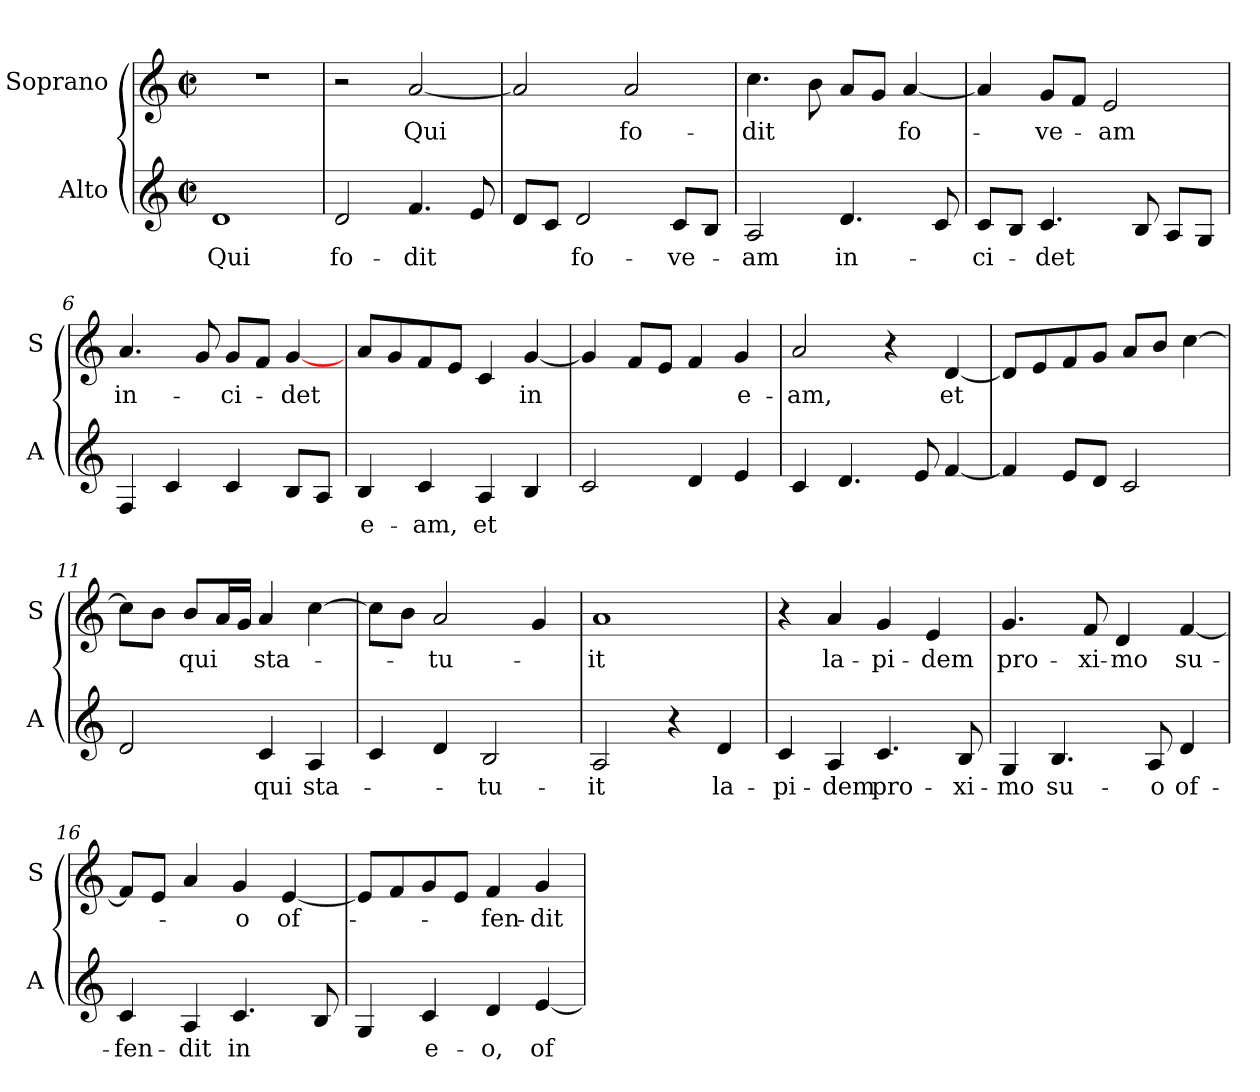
**kern	**text	**kern	**text
*part2	*part2	*part1	*part1
*staff2	*staff2	*staff1	*staff1
*I"Alto	*	*I"Soprano	*
*I'A	*	*I'S	*
*clefG2	*	*clefG2	*
*k[]	*	*k[]	*
*C:	*	*C:	*
*M2/2	*	*M2/2	*
*met(c|)	*	*met(c|)	*
=1	=1	=1	=1
!	!LO:LY:b	!	!
1d	Qui	1r	.
=2	=2	=2	=2
!	!LO:LY:b	!	!
2d/	fo-	2r	.
!	!LO:LY:b	!	!LO:LY:b
4.f/	-dit	[2a/	Qui
8e/	.	.	.
=3	=3	=3	=3
8d/L	.	2a/]	.
8c/J	.	.	.
!	!LO:LY:b	!	!
2d/	fo-	.	.
!	!	!	!LO:LY:b
.	.	2a/	fo-
!	!LO:LY:b	!	!
8c/L	-ve-	.	.
8B/J	.	.	.
=4	=4	=4	=4
!	!LO:LY:b	!	!LO:LY:b
2A/	-am	4.cc\	-dit
.	.	8b\	.
!	!LO:LY:b	!	!
4.d/	in-	8a/L	.
.	.	8g/J	.
!	!	!	!LO:LY:b
.	.	[4a/	fo-
8c/	.	.	.
=5	=5	=5	=5
!	!LO:LY:b	!	!
8c/L	-ci-	4a/]	.
8B/J	.	.	.
!	!LO:LY:b	!	!LO:LY:b
4.c/	-det	8g/L	-ve-
.	.	8f/J	.
!	!	!	!LO:LY:b
.	.	2e/	-am
8B/	.	.	.
8A/L	.	.	.
8G/J	.	.	.
!!LO:LB:g=z
=6	=6	=6	=6
!	!	!	!LO:LY:b
4F/	.	4.a/	in-
4c/	.	.	.
.	.	8g/	.
!	!	!	!LO:LY:b
4c/	.	8g/L	-ci-
.	.	8f/J	.
!	!	!	!LO:LY:b
8B/L	.	[4g/	-det
8A/J	.	.	.
=7	=7	=7	=7
!	!LO:LY:b	!	!
4B/	e-	8a/L	.
.	.	8g/	.
!	!LO:LY:b	!	!
4c/	-am,	8f/	.
.	.	8e/J	.
!	!LO:LY:b	!	!
4A/	et	4c/	.
!	!	!	!LO:LY:b
4B/	.	[4g/	in
=8	=8	=8	=8
2c/	.	4g/]	.
.	.	8f/L	.
.	.	8e/J	.
4d/	.	4f/	.
!	!	!	!LO:LY:b
4e/	.	4g/	e-
=9	=9	=9	=9
!	!	!	!LO:LY:b
4c/	.	2a/	-am,
4.d/	.	.	.
.	.	4r	.
8e/	.	.	.
!	!	!	!LO:LY:b
[4f/	.	[4d/	et
=10	=10	=10	=10
4f/]	.	8d/L]	.
.	.	8e/	.
8e/L	.	8f/	.
8d/J	.	8g/J	.
2c/	.	8a/L	.
.	.	8b/J	.
.	.	[4cc\	.
!!LO:LB:g=z
=11	=11	=11	=11
2d/	.	8cc\L]	.
.	.	8b\J	.
!	!	!	!LO:LY:b
.	.	8b/L	qui
.	.	16a/L	.
.	.	16g/JJ	.
!	!LO:LY:b	!	!LO:LY:b
4c/	qui	4a/	sta-
!	!LO:LY:b	!	!
4A/	sta-	[4cc\	.
=12	=12	=12	=12
4c/	.	8cc\L]	.
.	.	8b\J	.
!	!	!	!LO:LY:b
4d/	.	2a/	-tu-
!	!LO:LY:b	!	!
2B/	-tu-	.	.
.	.	4g/	.
=13	=13	=13	=13
!	!LO:LY:b	!	!LO:LY:b
2A/	-it	1a	-it
4r	.	.	.
!	!LO:LY:b	!	!
4d/	la-	.	.
=14	=14	=14	=14
!	!LO:LY:b	!	!
4c/	-pi-	4r	.
!	!LO:LY:b	!	!LO:LY:b
4A/	-dem	4a/	la-
!	!LO:LY:b	!	!LO:LY:b
4.c/	pro-	4g/	-pi-
!	!	!	!LO:LY:b
.	.	4e/	-dem
!	!LO:LY:b	!	!
8B/	-xi-	.	.
=15	=15	=15	=15
!	!LO:LY:b	!	!LO:LY:b
4G/	-mo	4.g/	pro-
!	!LO:LY:b	!	!
4.B/	su-	.	.
!	!	!	!LO:LY:b
.	.	8f/	-xi-
!	!	!	!LO:LY:b
.	.	4d/	-mo
!	!LO:LY:b	!	!
8A/	-o	.	.
!	!LO:LY:b	!	!LO:LY:b
4d/	of-	[4f/	su-
!!LO:LB:g=z
=16	=16	=16	=16
!	!LO:LY:b	!	!
4c/	-fen-	8f/L]	.
.	.	8e/J	.
!	!LO:LY:b	!	!
4A/	-dit	4a/	.
!	!LO:LY:b	!	!LO:LY:b
4.c/	in	4g/	-o
!	!	!	!LO:LY:b
.	.	[4e/	of-
8B/	.	.	.
=17	=17	=17	=17
4G/	.	8e/L]	.
.	.	8f/	.
!	!LO:LY:b	!	!
4c/	e-	8g/	.
.	.	8e/J	.
!	!LO:LY:b	!	!LO:LY:b
4d/	-o,	4f/	-fen-
!	!LO:LY:b	!	!LO:LY:b
[4e/	of	4g/	-dit
=	=	=	=
*-	*-	*-	*-
